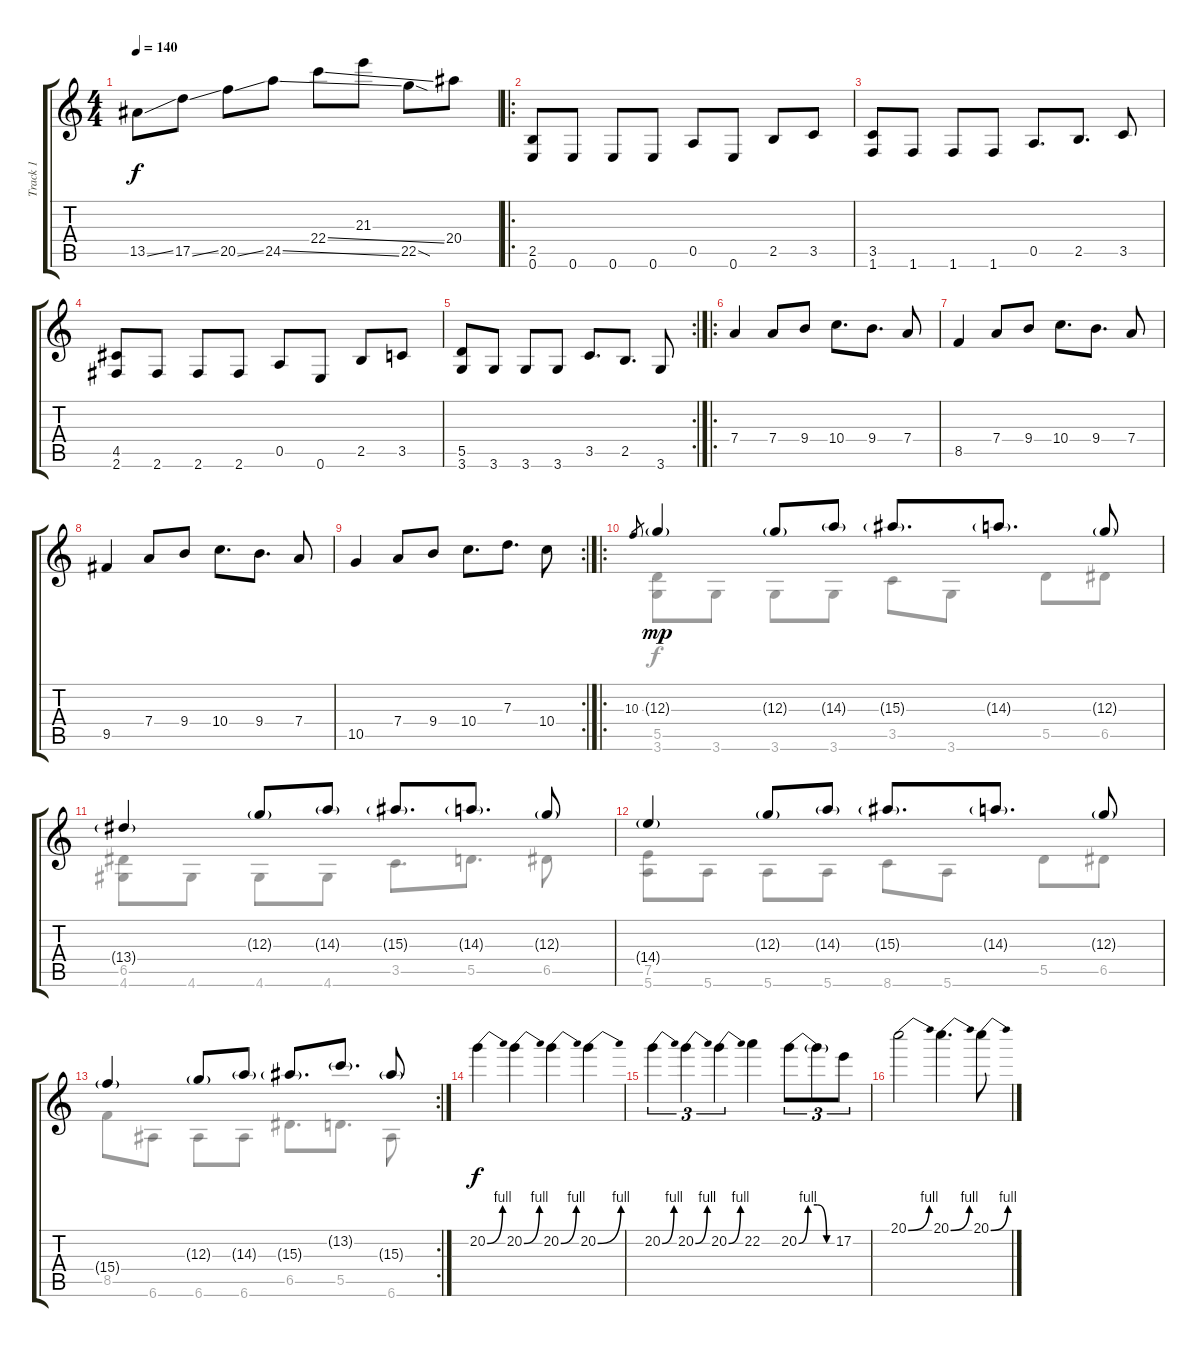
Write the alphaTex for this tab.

\track ("Track 1" "Track 1") {instrument acousticguitarsteel}
\staff {score tabs}
\tuning (E4 B3 G3 D3 A2 E2) {hide}
\voice
\ts (4 4)
\tempo 140
\clef g2
\ks c
13.5{ss}.8{dy f} 17.5{ss}.8 20.5{ss}.8 24.5{ss}.8 22.4{ss}.8 21.3.8 22.5{sod}.8 20.4.8 |
\ro
(2.5 0.6).8 0.6.8 0.6.8 0.6.8 0.5.8 0.6.8 2.5.8 3.5.8 |
(3.5 1.6).8 1.6.8 1.6.8 1.6.8 0.5.8{d} 2.5.8{d} 3.5.8 |
(4.5 2.6).8 2.6.8 2.6.8 2.6.8 0.5.8 0.6.8 2.5.8 3.5.8 |
\rc 2
(5.5 3.6).8 3.6.8 3.6.8 3.6.8 3.5.8{d} 2.5.8{d} 3.6.8 |
\ro
7.4.4 7.4.8 9.4.8 10.4.8{d} 9.4.8{d} 7.4.8 |
8.5.4 7.4.8 9.4.8 10.4.8{d} 9.4.8{d} 7.4.8 |
9.5.4 7.4.8 9.4.8 10.4.8{d} 9.4.8{d} 7.4.8 |
\rc 2
10.5.4 7.4.8 9.4.8 10.4.8{d} 7.3.8{d} 10.4.8 |
\ro
10.3.8{gr} 12.3{g}.4{dy mp} 12.3{g}.8 14.3{g}.8 15.3{g}.8{d} 14.3{g}.8{d} 12.3{g}.8 |
13.4{g}.4 12.3{g}.8 14.3{g}.8 15.3{g}.8{d} 14.3{g}.8{d} 12.3{g}.8 |
14.4{g}.4 12.3{g}.8 14.3{g}.8 15.3{g}.8{d} 14.3{g}.8{d} 12.3{g}.8 |
\rc 2
15.4{g}.4 12.3{g}.8 14.3{g}.8 15.3{g}.8{d} 13.2{g}.8{d} 15.3{g}.8 |
20.2{be (bend 0 0 60 4)}.4{dy f} 20.2{be (bend 0 0 60 4)}.4 20.2{be (bend 0 0 60 4)}.4 20.2{be (bend 0 0 60 4)}.4 |
20.2{be (bend 0 0 60 4)}.4{tu (3 2)} 20.2{be (bend 0 0 60 4)}.4{tu (3 2)} 20.2{be (bend 0 0 60 4)}.4{tu (3 2)} 22.2.4 20.2{be (custom 0 0 15 4 30 4 45 0 60 0)}.8{tu (3 2)} 20.2{t}.8{tu (3 2)} 17.2.8{tu (3 2)} |
20.1{be (bend 0 0 60 4)}.2 20.1{be (bend 0 0 60 4)}.4{d} 20.1{be (bend 0 0 60 4)}.8
\voice
\clef g2
\ottava regular
\simile none
\ks c
|
|
|
|
|
|
|
|
|
(5.5 3.6).8 3.6.8 3.6.8 3.6.8 3.5.8 3.6.8 5.5.8 6.5.8 |
(6.5 4.6).8 4.6.8 4.6.8 4.6.8 3.5.8{d} 5.5.8{d} 6.5.8 |
(7.5 5.6).8 5.6.8 5.6.8 5.6.8 8.6.8 5.6.8 5.5.8 6.5.8 |
8.5.8 6.6.8 6.6.8 6.6.8 6.5.8{d} 5.5.8{d} 6.6.8 |
|
|
